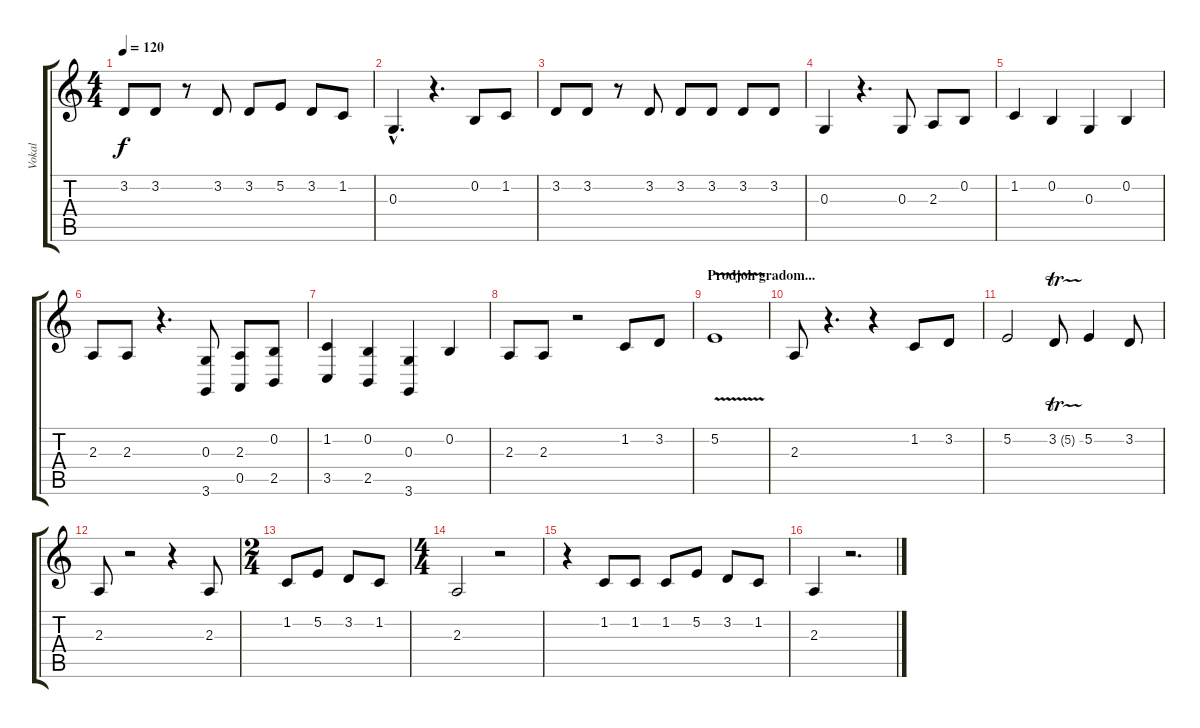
\track ("Vokal" "Vokal") {instrument altosax}
\staff {score tabs}
\tuning (E4 B3 G3 D3 A2 E2) {hide}
\ts (4 4)
\tempo 120
\clef g2
\ks c
3.2.8{dy f} 3.2.8 r.8 3.2.8 3.2.8 5.2.8 3.2.8 1.2.8 |
0.3{hac}.4{d} r.4{d} 0.2.8 1.2.8 |
3.2.8 3.2.8 r.8 3.2.8 3.2.8 3.2.8 3.2.8 3.2.8 |
0.3.4 r.4{d} 0.3.8 2.3.8 0.2.8 |
1.2.4 0.2.4 0.3.4 0.2.4 |
2.3.8 2.3.8 r.4{d} (0.3 3.6).8 (2.3 0.5).8 (0.2 2.5).8 |
(1.2 3.5).4 (0.2 2.5).4 (0.3 3.6).4 0.2.4 |
2.3.8 2.3.8 r.2 1.2.8{volume 12} 3.2.8 |
\section ("" "Prodjoh gradom...")
5.2{v}.1 |
2.3.8 r.4{d} r.4 1.2.8 3.2.8 |
5.2.2 3.2{tr (5 32)}.8 5.2.4 3.2.8 |
2.3.8 r.2 r.4 2.3.8 |
\ts (2 4)
1.2.8 5.2.8 3.2.8 1.2.8 |
\ts (4 4)
2.3.2 r.2 |
r.4 1.2.8 1.2.8 1.2.8 5.2.8 3.2.8 1.2.8 |
2.3.4 r.2{d}
